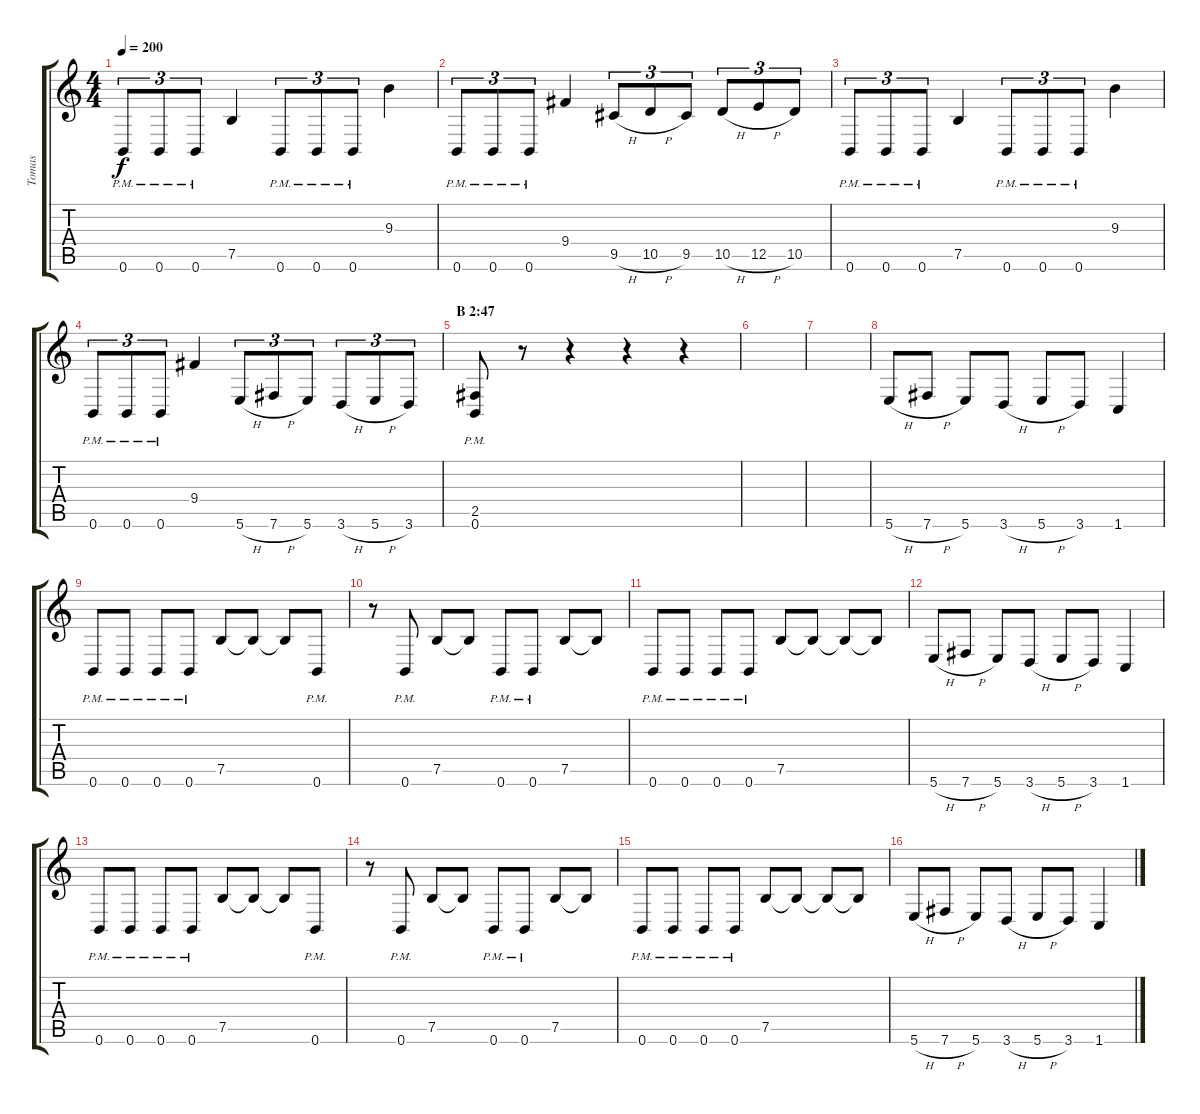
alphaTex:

\track ("Tomas" "Tomas") {instrument distortionguitar}
\staff {score tabs}
\tuning (B3 Gb3 D3 A2 E2 B1) {hide}
\ts (4 4)
\tempo 200
\clef g2
\ks c
0.6{pm}.8{tu (3 2) dy f} 0.6{pm}.8{tu (3 2)} 0.6{pm}.8{tu (3 2)} 7.5.4 0.6{pm}.8{tu (3 2)} 0.6{pm}.8{tu (3 2)} 0.6{pm}.8{tu (3 2)} 9.3.4 |
0.6{pm}.8{tu (3 2)} 0.6{pm}.8{tu (3 2)} 0.6{pm}.8{tu (3 2)} 9.4.4 9.5{h}.8{tu (3 2)} 10.5{h}.8{tu (3 2)} 9.5.8{tu (3 2)} 10.5{h}.8{tu (3 2)} 12.5{h}.8{tu (3 2)} 10.5.8{tu (3 2)} |
0.6{pm}.8{tu (3 2)} 0.6{pm}.8{tu (3 2)} 0.6{pm}.8{tu (3 2)} 7.5.4 0.6{pm}.8{tu (3 2)} 0.6{pm}.8{tu (3 2)} 0.6{pm}.8{tu (3 2)} 9.3.4 |
0.6{pm}.8{tu (3 2)} 0.6{pm}.8{tu (3 2)} 0.6{pm}.8{tu (3 2)} 9.4.4 5.6{h}.8{tu (3 2)} 7.6{h}.8{tu (3 2)} 5.6.8{tu (3 2)} 3.6{h}.8{tu (3 2)} 5.6{h}.8{tu (3 2)} 3.6.8{tu (3 2)} |
\section ("" "B 2:47")
(2.5{pm} 0.6{pm}).8 r.8 r.4 r.4 r.4 |
|
|
5.6{h}.8 7.6{h}.8 5.6.8 3.6{h}.8 5.6{h}.8 3.6.8 1.6.4 |
0.6{pm}.8 0.6{pm}.8 0.6{pm}.8 0.6{pm}.8 7.5.8 7.5{t}.8 7.5{t}.8 0.6{pm}.8 |
r.8 0.6{pm}.8 7.5.8 7.5{t}.8 0.6{pm}.8 0.6{pm}.8 7.5.8 7.5{t}.8 |
0.6{pm}.8 0.6{pm}.8 0.6{pm}.8 0.6{pm}.8 7.5.8 7.5{t}.8 7.5{t}.8 7.5{t}.8 |
5.6{h}.8 7.6{h}.8 5.6.8 3.6{h}.8 5.6{h}.8 3.6.8 1.6.4 |
0.6{pm}.8 0.6{pm}.8 0.6{pm}.8 0.6{pm}.8 7.5.8 7.5{t}.8 7.5{t}.8 0.6{pm}.8 |
r.8 0.6{pm}.8 7.5.8 7.5{t}.8 0.6{pm}.8 0.6{pm}.8 7.5.8 7.5{t}.8 |
0.6{pm}.8 0.6{pm}.8 0.6{pm}.8 0.6{pm}.8 7.5.8 7.5{t}.8 7.5{t}.8 7.5{t}.8 |
5.6{h}.8 7.6{h}.8 5.6.8 3.6{h}.8 5.6{h}.8 3.6.8 1.6.4
